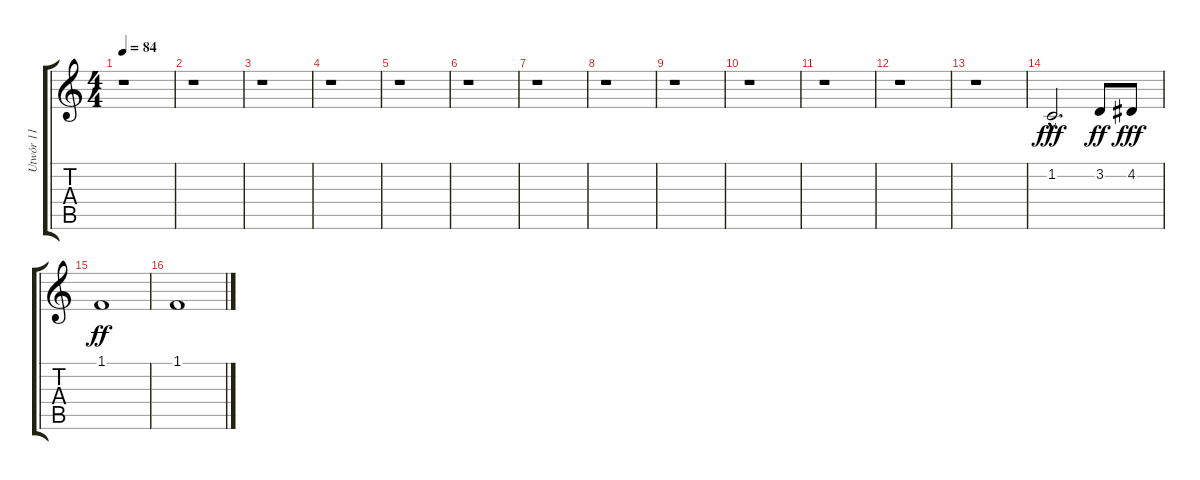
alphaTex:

\track ("Utwór 11" "Utwór 11") {instrument violin}
\staff {score tabs}
\tuning (E4 B3 G3 D3 A2 E2) {hide}
\ts (4 4)
\tempo 84
\clef g2
\ks c
r.1{dy fff} |
r.1 |
r.1 |
r.1 |
r.1 |
r.1 |
r.1 |
r.1 |
r.1 |
r.1 |
r.1 |
r.1 |
r.1 |
1.2{hac}.2{d} 3.2.8{dy ff} 4.2.8{dy fff} |
1.1.1{dy ff} |
1.1.1
